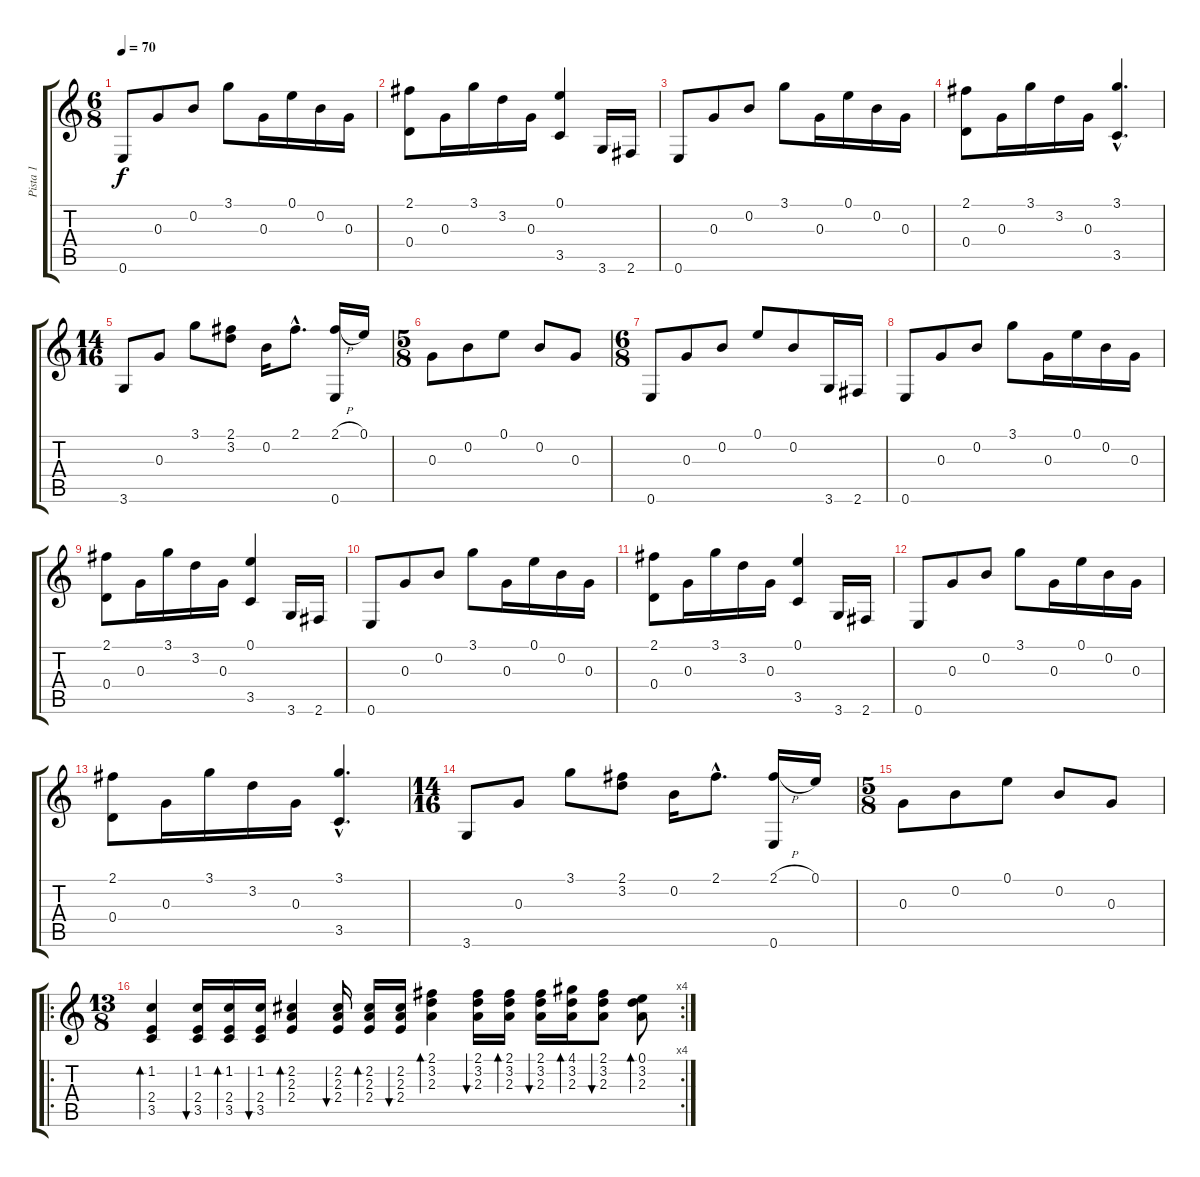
\track ("Pista 1" "Pista 1") {instrument acousticguitarsteel}
\staff {score tabs}
\tuning (E4 B3 G3 D3 A2 E2) {hide}
\ts (6 8)
\tempo 70
\clef g2
\ks c
0.6.8{dy f} 0.3.8 0.2.8 3.1.8 0.3.16 0.1.16 0.2.16 0.3.16 |
(2.1 0.4).8 0.3.16 3.1.16 3.2.16 0.3.16 (0.1 3.5).4 3.6.16 2.6.16 |
0.6.8 0.3.8 0.2.8 3.1.8 0.3.16 0.1.16 0.2.16 0.3.16 |
(2.1 0.4).8 0.3.16 3.1.16 3.2.16 0.3.16 (3.1{hac} 3.5{hac}).4{d} |
\ts (14 16)
3.6.8 0.3.8 3.1.8 (2.1 3.2).8 0.2.16 2.1{hac}.8{d} (2.1{h} 0.6).16 0.1.16 |
\ts (5 8)
0.3.8 0.2.8 0.1.8 0.2.8 0.3.8 |
\ts (6 8)
0.6.8 0.3.8 0.2.8 0.1.8 0.2.8 3.6.16 2.6.16 |
0.6.8 0.3.8 0.2.8 3.1.8 0.3.16 0.1.16 0.2.16 0.3.16 |
(2.1 0.4).8 0.3.16 3.1.16 3.2.16 0.3.16 (0.1 3.5).4 3.6.16 2.6.16 |
0.6.8 0.3.8 0.2.8 3.1.8 0.3.16 0.1.16 0.2.16 0.3.16 |
(2.1 0.4).8 0.3.16 3.1.16 3.2.16 0.3.16 (0.1 3.5).4 3.6.16 2.6.16 |
0.6.8 0.3.8 0.2.8 3.1.8 0.3.16 0.1.16 0.2.16 0.3.16 |
(2.1 0.4).8 0.3.16 3.1.16 3.2.16 0.3.16 (3.1{hac} 3.5{hac}).4{d} |
\ts (14 16)
3.6.8 0.3.8 3.1.8 (2.1 3.2).8 0.2.16 2.1{hac}.8{d} (2.1{h} 0.6).16 0.1.16 |
\ts (5 8)
0.3.8 0.2.8 0.1.8 0.2.8 0.3.8 |
\ro
\rc 4
\ts (13 8)
(1.2 2.4 3.5).4{bd 60} (1.2 2.4 3.5).16{bu 60} (1.2 2.4 3.5).16{bd 60} (1.2 2.4 3.5).16{bu 60} (2.2 2.3 2.4).4{bd 60} (2.2 2.3 2.4).16{bu 60} (2.2 2.3 2.4).16{bd 60} (2.2 2.3 2.4).16{bu 60} (2.1 3.2 2.3).4{bd 60} (2.1 3.2 2.3).16{bu 60} (2.1 3.2 2.3).16{bd 60} (2.1 3.2 2.3).16{bu 60} (4.1 3.2 2.3).16{bd 60} (2.1 3.2 2.3).8{bu 60} (0.1 3.2 2.3).8{bd 60}
